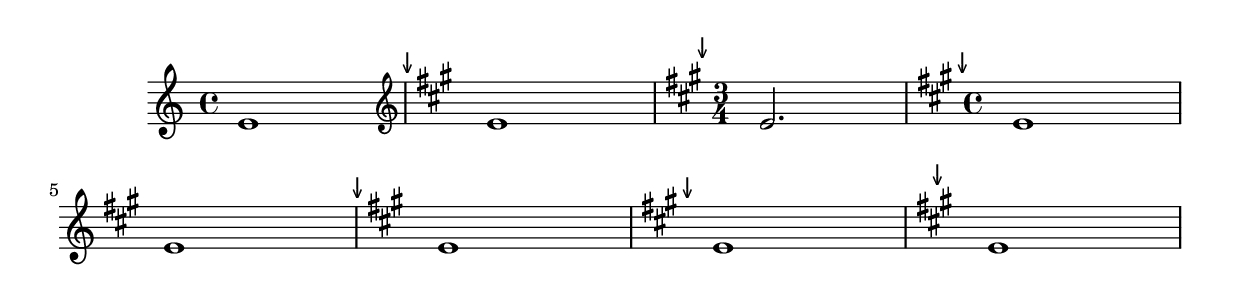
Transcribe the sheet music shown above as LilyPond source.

%% Do not edit this file; it is automatically
%% generated from LSR http://lsr.dsi.unimi.it
%% This file is in the public domain.
\version "2.13.10"

\header {
  lsrtags = "text"

%% Translation of GIT committish: b2d4318d6c53df8469dfa4da09b27c15a374d0ca
  texidoces = "
Si están especificadas, las marcas de texto se pueden alinear con
objetos de notación distintos a las líneas divisorias.  Entre estos
objetos se encuentran @code{ambitus}, @code{breathing-sign},
@code{clef}, @code{custos}, @code{staff-bar}, @code{left-edge},
@code{key-cancellation}, @code{key-signature} y @code{time-signature}.

En estos casos, las marcas de texto se centran horizontalmente sobre
el objeto, aunque esto se puede cambiar, como se muestra en la segunda
línea de este ejemplo (en una partitura con varios pentagramas, se
debe hacer este ajuste para todos los pentagramas).

"
  doctitlees = "Alinear marcas con varios objetos de notación"

%% Translation of GIT committish: d96023d8792c8af202c7cb8508010c0d3648899d
  texidocde = "
Wenn angegeben, können Textzeichen auch an anderen Objekten als Taktstrichen
ausgerichtet werden.  Zu diesen Objekten gehören @code{ambitus},
@code{breathing-sign}, @code{clef}, @code{custos}, @code{staff-bar},
@code{left-edge}, @code{key-cancellation}, @code{key-signature} und
@code{time-signature}.

In diesem Fall werden die Zeichen horizontal über dem Objekt zentriert.
Diese Ausrichtung kann auch geändert werden, wie die zweite Zeile
des Beispiels zeigt.  In einer Partitur mit vielen Systemen sollte
diese Einstellung für alle Systeme gemacht werden.

"

  doctitlede = "Zeichen an verschiedenen Notationsobjekten ausrichten"
%% Translation of GIT committish: c2e8b1d6d671dbfc138f890cbc7e9882b7be2761
  texidocfr = "
Les indications textuelles peuvent s'aligner par rapport à d'autres
objets que des barres de mesure, tels que @code{ambitus},
@code{breathing-sign}, @code{clef}, @code{custos}, @code{staff-bar},
@code{left-edge}, @code{key-cancellation}, @code{key-signature}, ou
@code{time-signature}.



Par défaut, les indications textuelles sont alignées avec le milieu
des objets de notation. Bien entendu, vous pouvez modifier les
propriétés des objets en question pour obtenir un autre
résultat comme l'illustre la deuxième ligne de l'exemple.  Dans le cas
de portées multiples, ces réglages doivent être faits pour chacune
d'entre elles.



"
  doctitlefr = "Alignement des indications par rapport à divers objets
de notation"


  texidoc = "
If specified, text marks may be aligned with notation objects other
than bar lines.  These objects include @code{ambitus},
@code{breathing-sign}, @code{clef}, @code{custos}, @code{staff-bar},
@code{left-edge}, @code{key-cancellation}, @code{key-signature}, and
@code{time-signature}.



In such cases, text marks will be horizontally centered above the
object. However this can be changed, as demonstrated on the second line
of this example (in a score with multiple staves, this setting should
be done for all the staves).



"
  doctitle = "Aligning marks with various notation objects"
} % begin verbatim

\relative c' {
  e1

  % the RehearsalMark will be centered above the Clef
  \override Score.RehearsalMark #'break-align-symbols = #'(clef)
  \key a \major
  \clef treble
  \mark "↓"
  e1

  % the RehearsalMark will be centered above the TimeSignature
  \override Score.RehearsalMark #'break-align-symbols = #'(time-signature)
  \key a \major
  \clef treble
  \time 3/4
  \mark \markup { \char ##x2193 }
  e2.

  % the RehearsalMark will be centered above the KeySignature
  \override Score.RehearsalMark #'break-align-symbols = #'(key-signature)
  \key a \major
  \clef treble
  \time 4/4
  \mark \markup { \char ##x2193 }
  e1

  \break
  e1

  % the RehearsalMark will be aligned with the left edge of the KeySignature
  \once \override Score.KeySignature #'break-align-anchor-alignment = #LEFT
  \mark \markup { \char ##x2193 }
  \key a \major
  e1

  % the RehearsalMark will be aligned with the right edge of the KeySignature
  \once \override Score.KeySignature #'break-align-anchor-alignment = #RIGHT
  \key a \major
  \mark \markup { \char ##x2193 }
  e1

  % the RehearsalMark will be aligned with the left edge of the KeySignature
  % and then shifted right by one unit.
  \once \override Score.KeySignature #'break-align-anchor = #1
  \key a \major
  \mark \markup { \char ##x2193 }
  e1
}
